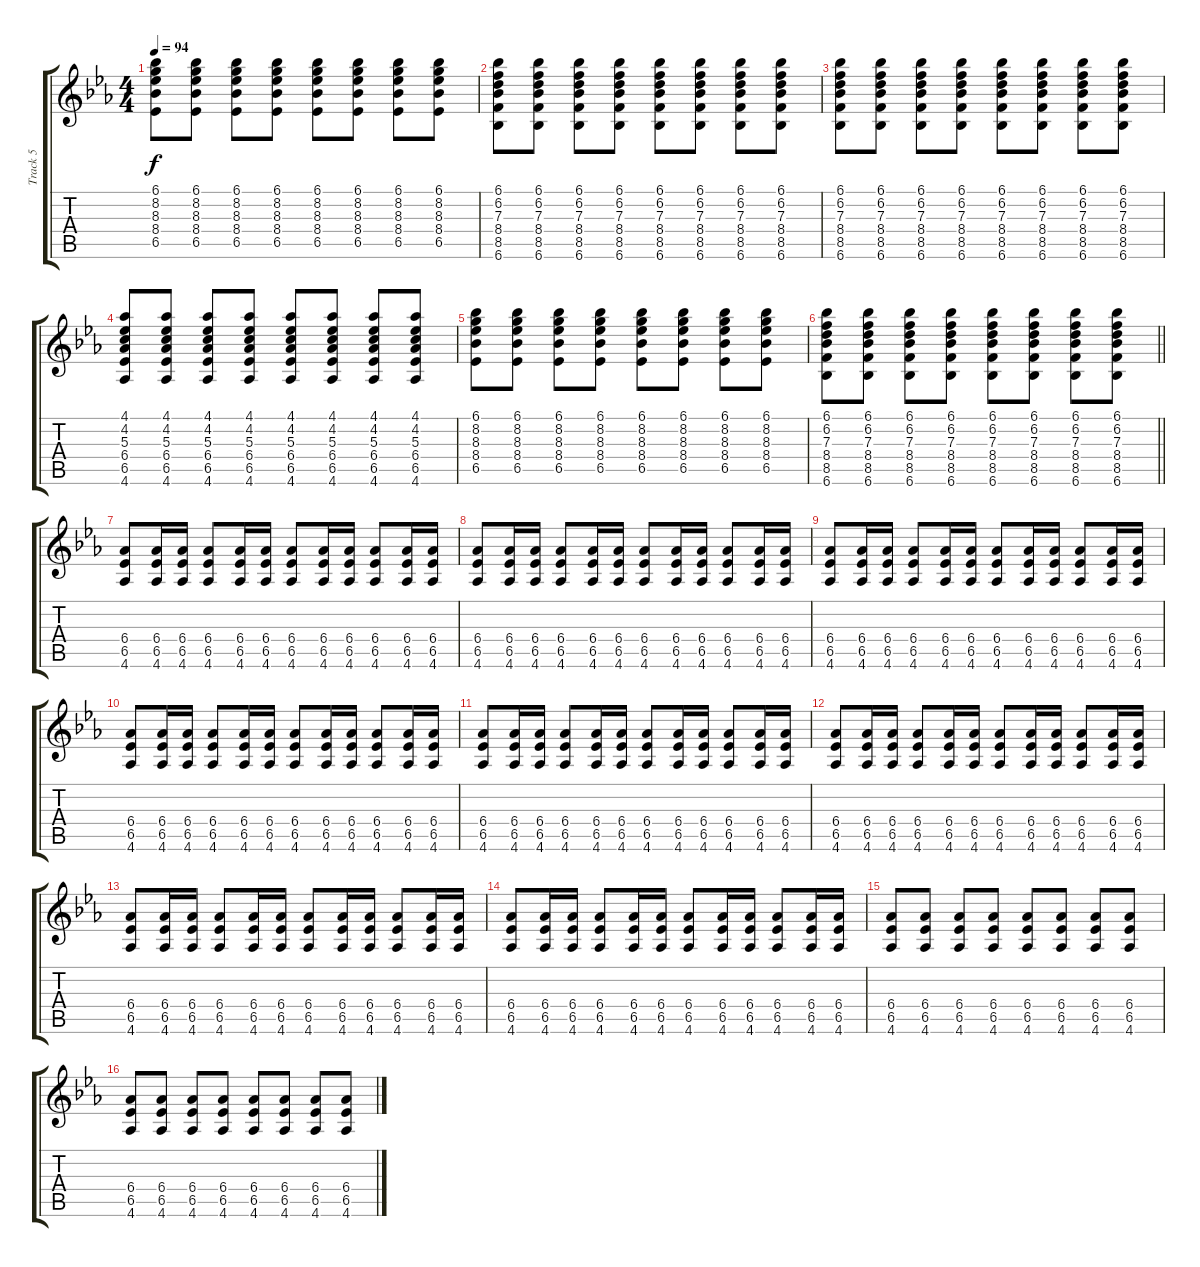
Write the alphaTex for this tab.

\track ("Track 5" "Track 5") {instrument acousticguitarsteel}
\staff {score tabs}
\tuning (E4 B3 G3 D3 A2 E2) {hide}
\ts (4 4)
\tempo 94
\clef g2
\ks eb
(6.1 8.2 8.3 8.4 6.5).8{dy f} (6.1 8.2 8.3 8.4 6.5).8 (6.1 8.2 8.3 8.4 6.5).8 (6.1 8.2 8.3 8.4 6.5).8 (6.1 8.2 8.3 8.4 6.5).8 (6.1 8.2 8.3 8.4 6.5).8 (6.1 8.2 8.3 8.4 6.5).8 (6.1 8.2 8.3 8.4 6.5).8 |
(6.1 6.2 7.3 8.4 8.5 6.6).8 (6.1 6.2 7.3 8.4 8.5 6.6).8 (6.1 6.2 7.3 8.4 8.5 6.6).8 (6.1 6.2 7.3 8.4 8.5 6.6).8 (6.1 6.2 7.3 8.4 8.5 6.6).8 (6.1 6.2 7.3 8.4 8.5 6.6).8 (6.1 6.2 7.3 8.4 8.5 6.6).8 (6.1 6.2 7.3 8.4 8.5 6.6).8 |
(6.1 6.2 7.3 8.4 8.5 6.6).8 (6.1 6.2 7.3 8.4 8.5 6.6).8 (6.1 6.2 7.3 8.4 8.5 6.6).8 (6.1 6.2 7.3 8.4 8.5 6.6).8 (6.1 6.2 7.3 8.4 8.5 6.6).8 (6.1 6.2 7.3 8.4 8.5 6.6).8 (6.1 6.2 7.3 8.4 8.5 6.6).8 (6.1 6.2 7.3 8.4 8.5 6.6).8 |
(4.1 4.2 5.3 6.4 6.5 4.6).8 (4.1 4.2 5.3 6.4 6.5 4.6).8 (4.1 4.2 5.3 6.4 6.5 4.6).8 (4.1 4.2 5.3 6.4 6.5 4.6).8 (4.1 4.2 5.3 6.4 6.5 4.6).8 (4.1 4.2 5.3 6.4 6.5 4.6).8 (4.1 4.2 5.3 6.4 6.5 4.6).8 (4.1 4.2 5.3 6.4 6.5 4.6).8 |
(6.1 8.2 8.3 8.4 6.5).8 (6.1 8.2 8.3 8.4 6.5).8 (6.1 8.2 8.3 8.4 6.5).8 (6.1 8.2 8.3 8.4 6.5).8 (6.1 8.2 8.3 8.4 6.5).8 (6.1 8.2 8.3 8.4 6.5).8 (6.1 8.2 8.3 8.4 6.5).8 (6.1 8.2 8.3 8.4 6.5).8 |
\barLineRight lightlight
(6.1 6.2 7.3 8.4 8.5 6.6).8 (6.1 6.2 7.3 8.4 8.5 6.6).8 (6.1 6.2 7.3 8.4 8.5 6.6).8 (6.1 6.2 7.3 8.4 8.5 6.6).8 (6.1 6.2 7.3 8.4 8.5 6.6).8 (6.1 6.2 7.3 8.4 8.5 6.6).8 (6.1 6.2 7.3 8.4 8.5 6.6).8 (6.1 6.2 7.3 8.4 8.5 6.6).8 |
(6.4 6.5 4.6).8 (6.4 6.5 4.6).16 (6.4 6.5 4.6).16 (6.4 6.5 4.6).8 (6.4 6.5 4.6).16 (6.4 6.5 4.6).16 (6.4 6.5 4.6).8 (6.4 6.5 4.6).16 (6.4 6.5 4.6).16 (6.4 6.5 4.6).8 (6.4 6.5 4.6).16 (6.4 6.5 4.6).16 |
(6.4 6.5 4.6).8 (6.4 6.5 4.6).16 (6.4 6.5 4.6).16 (6.4 6.5 4.6).8 (6.4 6.5 4.6).16 (6.4 6.5 4.6).16 (6.4 6.5 4.6).8 (6.4 6.5 4.6).16 (6.4 6.5 4.6).16 (6.4 6.5 4.6).8 (6.4 6.5 4.6).16 (6.4 6.5 4.6).16 |
(6.4 6.5 4.6).8 (6.4 6.5 4.6).16 (6.4 6.5 4.6).16 (6.4 6.5 4.6).8 (6.4 6.5 4.6).16 (6.4 6.5 4.6).16 (6.4 6.5 4.6).8 (6.4 6.5 4.6).16 (6.4 6.5 4.6).16 (6.4 6.5 4.6).8 (6.4 6.5 4.6).16 (6.4 6.5 4.6).16 |
(6.4 6.5 4.6).8 (6.4 6.5 4.6).16 (6.4 6.5 4.6).16 (6.4 6.5 4.6).8 (6.4 6.5 4.6).16 (6.4 6.5 4.6).16 (6.4 6.5 4.6).8 (6.4 6.5 4.6).16 (6.4 6.5 4.6).16 (6.4 6.5 4.6).8 (6.4 6.5 4.6).16 (6.4 6.5 4.6).16 |
(6.4 6.5 4.6).8 (6.4 6.5 4.6).16 (6.4 6.5 4.6).16 (6.4 6.5 4.6).8 (6.4 6.5 4.6).16 (6.4 6.5 4.6).16 (6.4 6.5 4.6).8 (6.4 6.5 4.6).16 (6.4 6.5 4.6).16 (6.4 6.5 4.6).8 (6.4 6.5 4.6).16 (6.4 6.5 4.6).16 |
(6.4 6.5 4.6).8 (6.4 6.5 4.6).16 (6.4 6.5 4.6).16 (6.4 6.5 4.6).8 (6.4 6.5 4.6).16 (6.4 6.5 4.6).16 (6.4 6.5 4.6).8 (6.4 6.5 4.6).16 (6.4 6.5 4.6).16 (6.4 6.5 4.6).8 (6.4 6.5 4.6).16 (6.4 6.5 4.6).16 |
(6.4 6.5 4.6).8 (6.4 6.5 4.6).16 (6.4 6.5 4.6).16 (6.4 6.5 4.6).8 (6.4 6.5 4.6).16 (6.4 6.5 4.6).16 (6.4 6.5 4.6).8 (6.4 6.5 4.6).16 (6.4 6.5 4.6).16 (6.4 6.5 4.6).8 (6.4 6.5 4.6).16 (6.4 6.5 4.6).16 |
(6.4 6.5 4.6).8 (6.4 6.5 4.6).16 (6.4 6.5 4.6).16 (6.4 6.5 4.6).8 (6.4 6.5 4.6).16 (6.4 6.5 4.6).16 (6.4 6.5 4.6).8 (6.4 6.5 4.6).16 (6.4 6.5 4.6).16 (6.4 6.5 4.6).8 (6.4 6.5 4.6).16 (6.4 6.5 4.6).16 |
(6.4 6.5 4.6).8 (6.4 6.5 4.6).8 (6.4 6.5 4.6).8 (6.4 6.5 4.6).8 (6.4 6.5 4.6).8 (6.4 6.5 4.6).8 (6.4 6.5 4.6).8 (6.4 6.5 4.6).8 |
(6.4 6.5 4.6).8 (6.4 6.5 4.6).8 (6.4 6.5 4.6).8 (6.4 6.5 4.6).8 (6.4 6.5 4.6).8 (6.4 6.5 4.6).8 (6.4 6.5 4.6).8 (6.4 6.5 4.6).8
